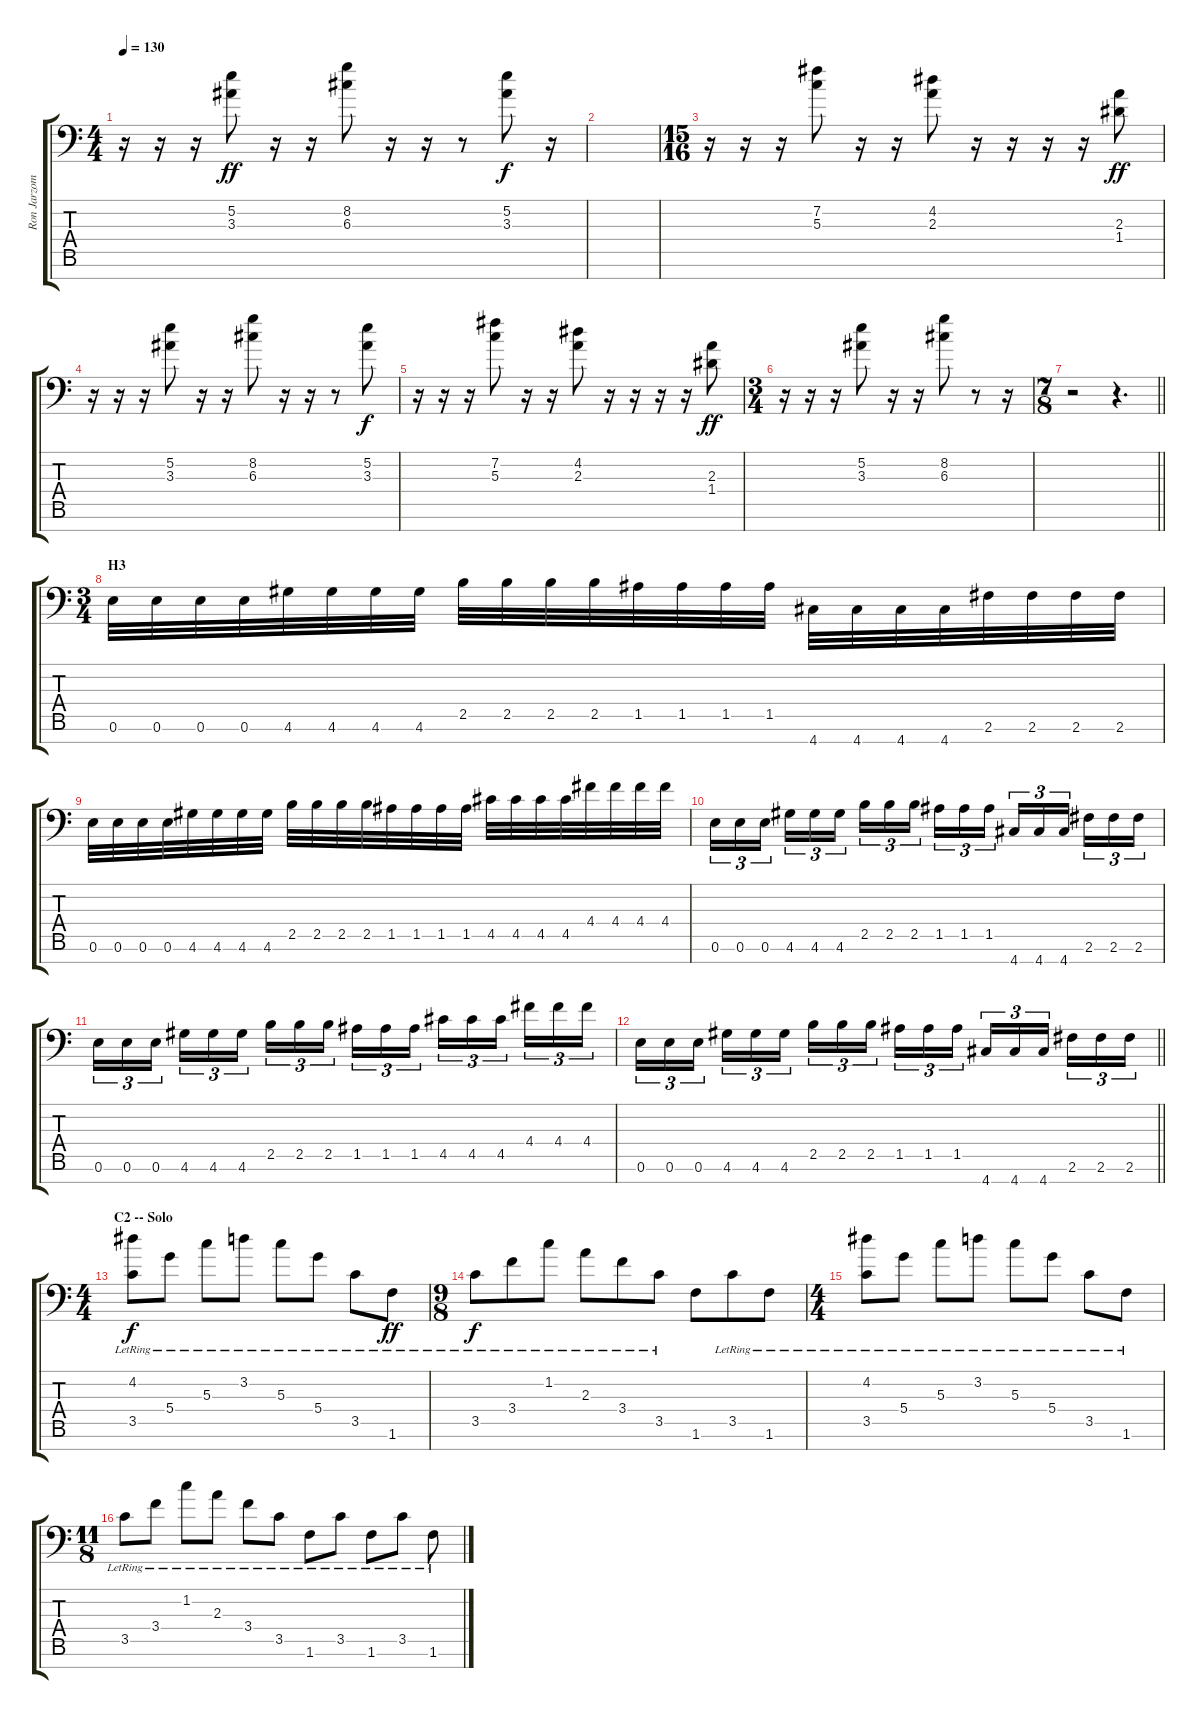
\track ("Ron Jarzombek Rhythm 2" "Ron Jarzom") {instrument acousticguitarsteel}
\staff {score tabs}
\tuning (E4 B3 G3 D3 A2 E2 A1) {hide}
\ts (4 4)
\tempo 130
\clef f4
\ks c
r.16{dy ff} r.16 r.16 (5.2 3.3).8 r.16 r.16 (8.2 6.3).8 r.16 r.16 r.8 (5.2 3.3).8{dy f} r.16 |
|
\ts (15 16)
r.16 r.16 r.16 (7.2 5.3).8 r.16 r.16 (4.2 2.3).8 r.16 r.16 r.16 r.16 (2.3 1.4).8{dy ff} |
r.16 r.16 r.16 (5.2 3.3).8 r.16 r.16 (8.2 6.3).8 r.16 r.16 r.8 (5.2 3.3).8{dy f} |
r.16 r.16 r.16 (7.2 5.3).8 r.16 r.16 (4.2 2.3).8 r.16 r.16 r.16 r.16 (2.3 1.4).8{dy ff} |
\ts (3 4)
r.16 r.16 r.16 (5.2 3.3).8 r.16 r.16 (8.2 6.3).8 r.8 r.16 |
\ts (7 8)
\barLineRight lightlight
r.2 r.4{d} |
\ts (3 4)
\section ("" "H3")
0.6.32 0.6.32 0.6.32 0.6.32 4.6.32 4.6.32 4.6.32 4.6.32 2.5.32 2.5.32 2.5.32 2.5.32 1.5.32 1.5.32 1.5.32 1.5.32 4.7.32 4.7.32 4.7.32 4.7.32 2.6.32 2.6.32 2.6.32 2.6.32 |
0.6.32 0.6.32 0.6.32 0.6.32 4.6.32 4.6.32 4.6.32 4.6.32 2.5.32 2.5.32 2.5.32 2.5.32 1.5.32 1.5.32 1.5.32 1.5.32 4.5.32 4.5.32 4.5.32 4.5.32 4.4.32 4.4.32 4.4.32 4.4.32 |
0.6.16{tu (3 2)} 0.6.16{tu (3 2)} 0.6.16{tu (3 2) beam splitsecondary} 4.6.16{tu (3 2)} 4.6.16{tu (3 2)} 4.6.16{tu (3 2)} 2.5.16{tu (3 2)} 2.5.16{tu (3 2)} 2.5.16{tu (3 2) beam splitsecondary} 1.5.16{tu (3 2)} 1.5.16{tu (3 2)} 1.5.16{tu (3 2)} 4.7.16{tu (3 2)} 4.7.16{tu (3 2)} 4.7.16{tu (3 2) beam splitsecondary} 2.6.16{tu (3 2)} 2.6.16{tu (3 2)} 2.6.16{tu (3 2)} |
0.6.16{tu (3 2)} 0.6.16{tu (3 2)} 0.6.16{tu (3 2) beam splitsecondary} 4.6.16{tu (3 2)} 4.6.16{tu (3 2)} 4.6.16{tu (3 2)} 2.5.16{tu (3 2)} 2.5.16{tu (3 2)} 2.5.16{tu (3 2) beam splitsecondary} 1.5.16{tu (3 2)} 1.5.16{tu (3 2)} 1.5.16{tu (3 2)} 4.5.16{tu (3 2)} 4.5.16{tu (3 2)} 4.5.16{tu (3 2) beam splitsecondary} 4.4.16{tu (3 2)} 4.4.16{tu (3 2)} 4.4.16{tu (3 2)} |
\barLineRight lightlight
0.6.16{tu (3 2)} 0.6.16{tu (3 2)} 0.6.16{tu (3 2) beam splitsecondary} 4.6.16{tu (3 2)} 4.6.16{tu (3 2)} 4.6.16{tu (3 2)} 2.5.16{tu (3 2)} 2.5.16{tu (3 2)} 2.5.16{tu (3 2) beam splitsecondary} 1.5.16{tu (3 2)} 1.5.16{tu (3 2)} 1.5.16{tu (3 2)} 4.7.16{tu (3 2)} 4.7.16{tu (3 2)} 4.7.16{tu (3 2) beam splitsecondary} 2.6.16{tu (3 2)} 2.6.16{tu (3 2)} 2.6.16{tu (3 2)} |
\ts (4 4)
\section ("" "C2 -- Solo")
(4.2{lr} 3.5{lr}).8{dy f instrument acousticguitarsteel} 5.4{lr}.8 5.3{lr}.8 3.2{lr}.8 5.3{lr}.8 5.4{lr}.8 3.5{lr}.8 1.6{lr}.8{dy ff} |
\ts (9 8)
3.5{lr}.8{dy f} 3.4{lr}.8 1.2{lr}.8 2.3{lr}.8 3.4{lr}.8 3.5{lr}.8 1.6.8 3.5{lr}.8 1.6{lr}.8 |
\ts (4 4)
(4.2{lr} 3.5{lr}).8 5.4{lr}.8 5.3{lr}.8 3.2{lr}.8 5.3{lr}.8 5.4{lr}.8 3.5{lr}.8 1.6{lr}.8 |
\ts (11 8)
3.5{lr}.8 3.4{lr}.8 1.2{lr}.8 2.3{lr}.8 3.4{lr}.8 3.5{lr}.8 1.6{lr}.8 3.5{lr}.8 1.6{lr}.8 3.5{lr}.8 1.6{lr}.8
